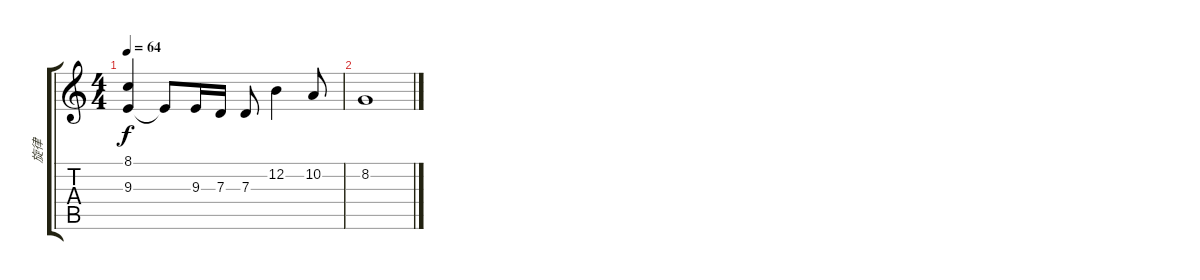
\track ("旋律" "旋律") {instrument honkytonkpiano}
\staff {score tabs}
\tuning (E4 B3 G3 D3 A2 E2) {hide}
\ts (4 4)
\tempo 64
\clef g2
\ks c
(8.1 9.3).4{dy f} 9.3{t}.8 9.3.16 7.3.16 7.3.8 12.2.4 10.2.8 |
8.2.1
